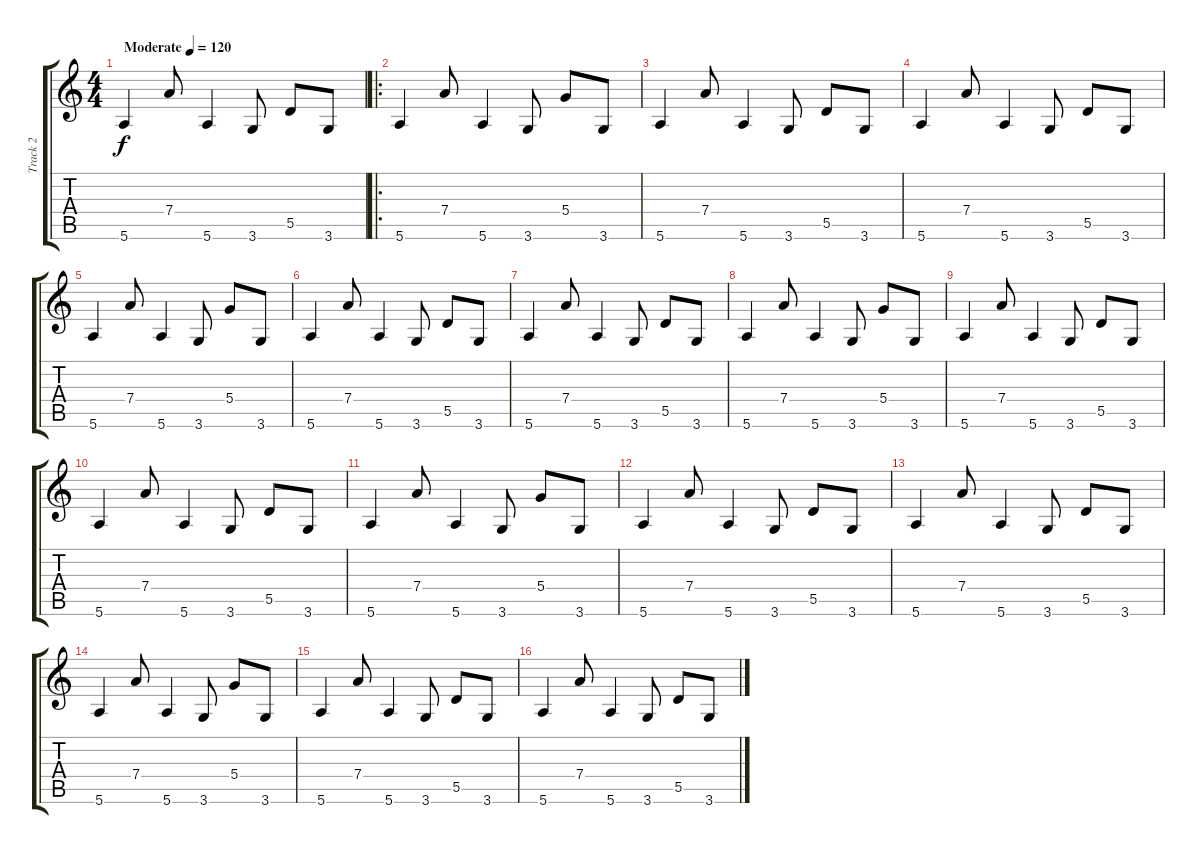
\track ("Track 2" "Track 2") {instrument overdrivenguitar}
\staff {score tabs}
\tuning (E4 B3 G3 D3 A2 E2) {hide}
\ts (4 4)
\tempo (120 "Moderate")
\clef g2
\ks c
5.6.4{dy f instrument overdrivenguitar} 7.4.8 5.6.4 3.6.8 5.5.8 3.6.8 |
\ro
5.6.4 7.4.8 5.6.4 3.6.8 5.4.8 3.6.8 |
5.6.4 7.4.8 5.6.4 3.6.8 5.5.8 3.6.8 |
5.6.4 7.4.8 5.6.4 3.6.8 5.5.8 3.6.8 |
5.6.4 7.4.8 5.6.4 3.6.8 5.4.8 3.6.8 |
5.6.4 7.4.8 5.6.4 3.6.8 5.5.8 3.6.8 |
5.6.4 7.4.8 5.6.4 3.6.8 5.5.8 3.6.8 |
5.6.4 7.4.8 5.6.4 3.6.8 5.4.8 3.6.8 |
5.6.4 7.4.8 5.6.4 3.6.8 5.5.8 3.6.8 |
5.6.4 7.4.8 5.6.4 3.6.8 5.5.8 3.6.8 |
5.6.4 7.4.8 5.6.4 3.6.8 5.4.8 3.6.8 |
5.6.4 7.4.8 5.6.4 3.6.8 5.5.8 3.6.8 |
5.6.4 7.4.8 5.6.4 3.6.8 5.5.8 3.6.8 |
5.6.4 7.4.8 5.6.4 3.6.8 5.4.8 3.6.8 |
5.6.4 7.4.8 5.6.4 3.6.8 5.5.8 3.6.8 |
5.6.4 7.4.8 5.6.4 3.6.8 5.5.8 3.6.8
